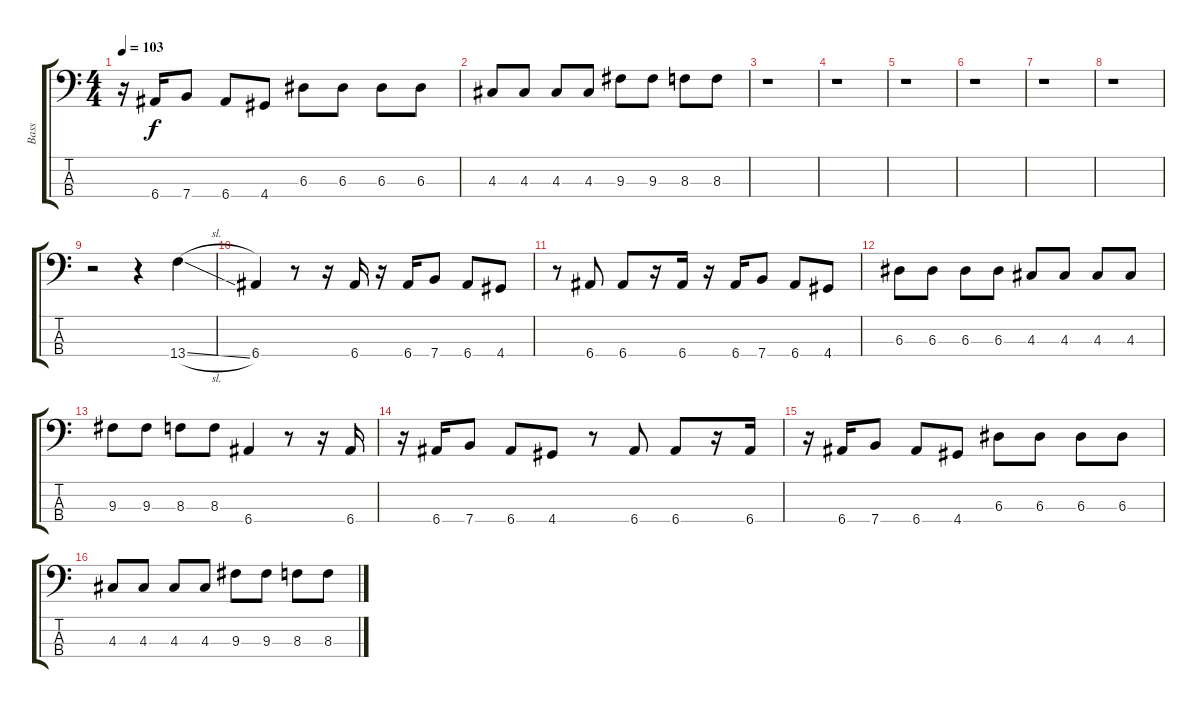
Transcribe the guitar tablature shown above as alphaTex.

\track ("Bass" "Bass") {instrument electricbasspick}
\staff {score tabs}
\tuning (G2 D2 A1 E1) {hide}
\ts (4 4)
\tempo 103
\clef f4
\ks c
r.16{dy f} 6.4.16 7.4.8 6.4.8 4.4.8 6.3.8 6.3.8 6.3.8 6.3.8 |
4.3.8 4.3.8 4.3.8 4.3.8 9.3.8 9.3.8 8.3.8 8.3.8 |
r.1 |
r.1 |
r.1 |
r.1 |
r.1 |
r.1 |
r.2 r.4 13.4{sl}.4 |
6.4.4 r.8 r.16 6.4.16 r.16 6.4.16 7.4.8 6.4.8 4.4.8 |
r.8 6.4.8 6.4.8 r.16 6.4.16 r.16 6.4.16 7.4.8 6.4.8 4.4.8 |
6.3.8 6.3.8 6.3.8 6.3.8 4.3.8 4.3.8 4.3.8 4.3.8 |
9.3.8 9.3.8 8.3.8 8.3.8 6.4.4 r.8 r.16 6.4.16 |
r.16 6.4.16 7.4.8 6.4.8 4.4.8 r.8 6.4.8 6.4.8 r.16 6.4.16 |
r.16 6.4.16 7.4.8 6.4.8 4.4.8 6.3.8 6.3.8 6.3.8 6.3.8 |
4.3.8 4.3.8 4.3.8 4.3.8 9.3.8 9.3.8 8.3.8 8.3.8
